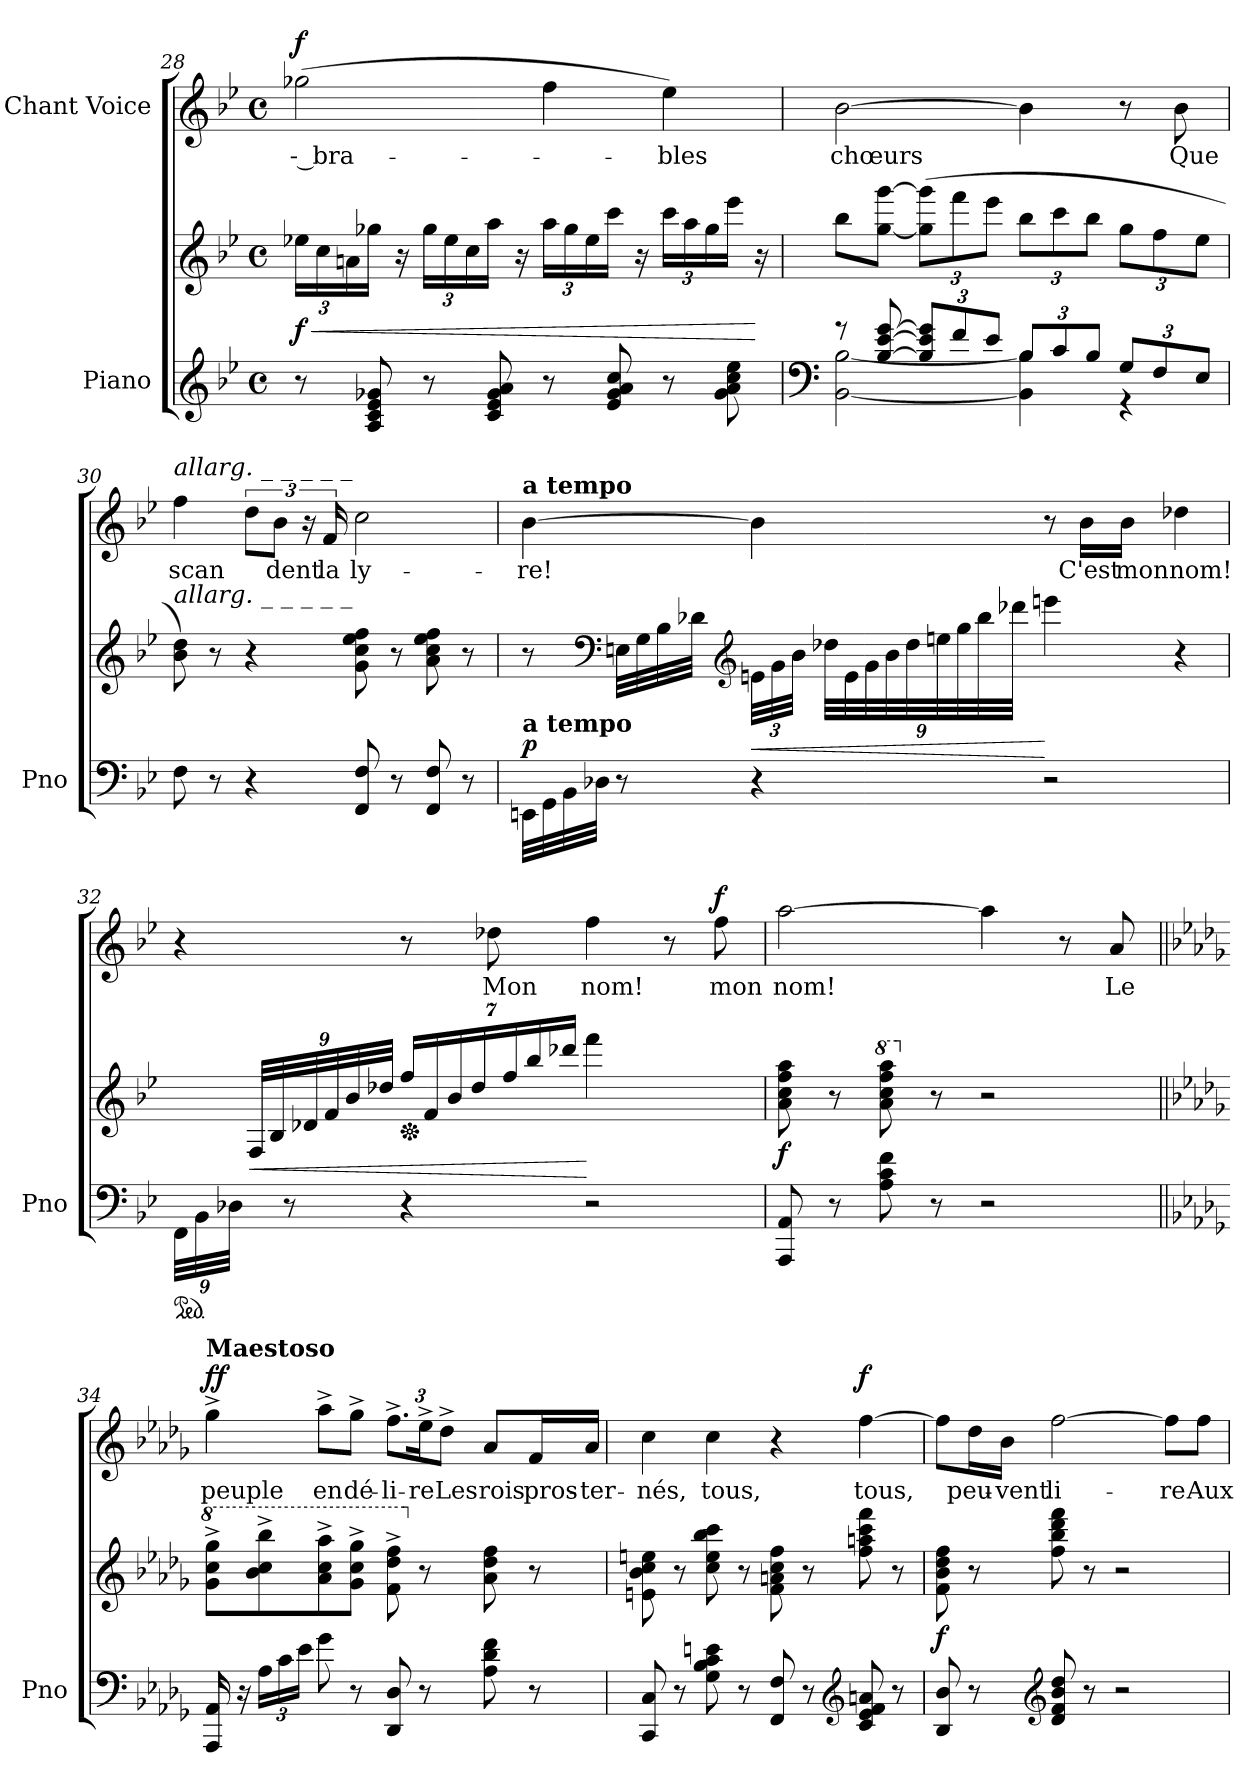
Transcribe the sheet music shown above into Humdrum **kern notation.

**kern	**kern	**dynam	**kern	**text	**dynam
*part2	*part2	*part2	*part1	*part1	*part1
*staff3	*staff2	*staff2/3	*staff1	*staff1	*staff1
*I"Piano	*	*	*I"Chant Voice	*	*
*I'Pno	*	*	*	*	*
*clefG2	*clefG2	*	*clefG2	*	*
*k[b-e-]	*k[b-e-]	*	*k[b-e-]	*	*
*M4/4	*M4/4	*	*M4/4	*	*
*met(c)	*met(c)	*	*met(c)	*	*
*	*Xbrackettup	*	*	*	*
=28	=28	=28	=28	=28	=28
!	!	!LO:HP:b	!	!	!
!	!	!LO:DY:n=1:b	!	!	!LO:DY:a
8r	24ee-X\LL	< f	(2gg-X\	-- bra-	f
.	24cc\	.	.	.	.
.	24an\	.	.	.	.
8A/ 8c/ 8e-/ 8g-X/	16gg-X\JJ	.	.	.	.
.	16r	.	.	.	.
8r	24gg-\LL	.	.	.	.
.	24ee-\	.	.	.	.
.	24cc\	.	.	.	.
8c/ 8e-/ 8g-/ 8a/	16aa\JJ	.	.	.	.
.	16r	.	.	.	.
8r	24aa\LL	.	4ff\	.	.
.	24gg-\	.	.	.	.
.	24ee-\	.	.	.	.
8e-/ 8g-/ 8a/ 8cc/	16ccc\JJ	.	.	.	.
.	16r	.	.	.	.
8r	24ccc\LL	.	4ee-\)	-bles	.
.	24aa\	.	.	.	.
.	24gg-\	.	.	.	.
8g-\ 8a\ 8cc\ 8ee-\	16eee-\JJ	.	.	.	.
.	16r	[	.	.	.
=29	=29	=29	=29	=29	=29
*clefF4	*	*	*	*	*
*^	*	*	*	*	*
!	!	!	!LO:DY:b	!	!	!
!	!	!	!LO:DY:n=1:b	!	!	!
8r	[2BB-\ [2B-\	8bb-\L	other-dynamics f	[2b-\	chœurs	.
[<8B-/ [<8e-/ [8g/	.	[8gg\ [8ggg\J	.	.	.	.
12B-/] 12e-/] 12g/]L	.	(12gg\] 12ggg\]L	.	.	.	.
12f/	.	12fff\	.	.	.	.
12e-/J	.	12eee-\J	.	.	.	.
*Xbrackettup	*	*	*	*	*	*
12B-/L	4BB-\] 4B-\]	12bb-\L	.	4b-\]	.	.
12c/	.	12ccc\	.	.	.	.
12B-/J	.	12bb-\J	.	.	.	.
12G/L	4r	12gg\L	.	8r	.	.
12F/	.	12ff\	.	.	.	.
.	.	.	.	8b-\	Que	.
12E-/J	.	12ee-\J	.	.	.	.
*v	*v	*	*	*	*	*
=30	=30	=30	=30	=30	=30
!	!	!	!LO:TX:i:t=allarg.   _     _     _     _     _	!	!
!	!LO:TX:i:t=allarg.   _     _     _     _     _	!	!	!	!
8F\	8b-\ 8dd\)	.	4ff\	-scan	.
8r	8r	.	.	.	.
4r	4r	.	12dd\L	.	.
.	.	.	12b-\J	dent	.
.	.	.	24r	.	.
.	.	.	24f/	la	.
8FF/ 8F/	8g\ 8cc\ 8ee-\ 8ff\	.	2cc\	ly-	.
8r	8r	.	.	.	.
8FF/ 8F/	8a\ 8cc\ 8ee-\ 8ff\	.	.	.	.
8r	8r	.	.	.	.
=31	=31	=31	=31	=31	=31
!	!	!	!LO:TX:a:B:t=a tempo	!	!
!LO:TX:a:B:t=a tempo	!	!	!	!	!
!	!	!LO:DY:a=2	!	!	!
32EEn\LLL	8r	p	[4b-\	-re!	.
32GG\	.	.	.	.	.
32BB-\	.	.	.	.	.
32D-X\JJJ	.	.	.	.	.
*	*clefF4	*	*	*	*
8r	32En\LLL	.	.	.	.
.	32G\	.	.	.	.
.	32B-\	.	.	.	.
.	32d-X\JJJ	.	.	.	.
*	*clefG2	*	*	*	*
*	*brackettup	*	*	*	*
!	!	!LO:HP:b	!	!	!
4r	48en\LLL	<	4b-\]	.	.
.	48g\	.	.	.	.
.	48b-\JJJ	.	.	.	.
.	48dd-X\LLL	.	.	.	.
.	48e/	.	.	.	.
.	48g/	.	.	.	.
.	48b-\	.	.	.	.
.	48dd-\	.	.	.	.
.	48een\	.	.	.	.
.	48gg\	.	.	.	.
.	48bb-\	.	.	.	.
.	48ddd-X\JJJ	.	.	.	.
2r	4eeen\	[	8r	.	.
.	.	.	16b-\LL	C'est	.
.	.	.	16b-\JJ	mon	.
.	4r	.	4dd-X\	nom!	.
=32	=32	=32	=32	=32	=32
*ped	*	*	*	*	*
*brackettup	*	*	*	*	*
*^	*^	*	*	*	*
(36FF\LLL	8ryy	1ryy	12ryy	.	4r	.	.
36BB-\	.	.	.	.	.	.	.
36D-X\JJJ	.	.	.	.	.	.	.
!	!	!	!	!LO:HP:b	!	!	!
3%2ryy	.	.	36F/LLL	<	.	.	.
.	.	.	36B-/	.	.	.	.
.	8r	.	.	.	.	.	.
.	.	.	36d-X/	.	.	.	.
.	.	.	36f/	.	.	.	.
.	.	.	36b-/	.	.	.	.
.	.	.	36dd-X/JJJ	.	.	.	.
*	*	*Xped	*	*	*	*	*
*	*	*	*Xbrackettup	*	*	*	*
.	4r	.	28ff/LL	.	8r	.	.
.	.	.	28f/	.	.	.	.
.	.	.	28b-/	.	.	.	.
.	.	.	28dd-/	.	.	.	.
.	.	.	.	.	8dd-X\	Mon	.
.	.	.	28ff/	.	.	.	.
.	.	.	28bb-/	.	.	.	.
.	.	.	28ddd-X/JJ	.	.	.	.
.	2r	.	4fff\)	[	4ff\	nom!	.
4ryy	.	.	4ryy	.	8r	.	.
!	!	!	!	!	!	!	!LO:DY:a
.	.	.	.	.	8ff\	mon	f
*v	*v	*	*	*	*	*	*
*	*v	*v	*	*	*	*
=33	=33	=33	=33	=33	=33
!	!	!LO:DY:b	!	!	!
8AAA/ 8AA/	8a\ 8cc\ 8ff\ 8aa\	f	[2aa\	nom!	.
8r	8r	.	.	.	.
*	*8va	*	*	*	*
8A\ 8c\ 8f\	8aa\ 8ccc\ 8fff\ 8aaa\	.	.	.	.
*	*X8va	*	*	*	*
8r	8r	.	.	.	.
2r	2r	.	4aa\]	.	.
.	.	.	8r	.	.
.	.	.	8a/	Le	.
=34||	=34||	=34||	=34||	=34||	=34||
*k[b-e-a-d-g-]	*k[b-e-a-d-g-]	*	*k[b-e-a-d-g-]	*	*
*	*8va	*	*	*	*
!	!	!	!LO:TX:a:B:t=Maestoso	!	!
!	!	!LO:DY:b	!	!	!
!	!	!LO:DY:n=1:b	!	!	!LO:DY:a
16AAA-/ 16AA-/	8gg-\^ 8ccc\^ 8ggg-\^L	ff other-dynamics	4gg-^\	peuple	ff
16r	.	.	.	.	.
*Xbrackettup	*	*	*	*	*
24A-\LL	8bb-\^ 8ccc\^ 8bbb-\^	.	.	.	.
24c\	.	.	.	.	.
24e-\JJ	.	.	.	.	.
8g-\	8aa-\^ 8ccc\^ 8aaa-\^	.	8aa-^\L	en	.
8r	8gg-\^ 8ccc\^ 8ggg-\^J	.	8gg-^\J	dé-	.
8DD-/ 8D-/	8ff\^ 8ddd-\^ 8fff\^	.	12.ff^\L	-li-	.
*	*X8va	*	*	*	*
8r	8r	.	24ee-^\K	-re	.
.	.	.	12dd-^\J	Les	.
8A-\ 8d-\ 8f\	8a-\ 8dd-\ 8ff\	.	8a-/L	rois	.
8r	8r	.	16f/L	pros-	.
.	.	.	16a-/JJ	-ter-	.
=35	=35	=35	=35	=35	=35
8CC/ 8C/	8en\ 8b-\ 8cc\ 8een\	.	4cc\	-nés,	.
8r	8r	.	.	.	.
8G-\ 8B-\ 8c\ 8en\	8cc\ 8ee\ 8bb-\ 8ccc\	.	4cc\	tous,	.
8r	8r	.	.	.	.
8FF/ 8F/	8f\ 8an\ 8cc\ 8ff\	.	4r	.	.
8r	8r	.	.	.	.
*clefG2	*	*	*	*	*
!	!	!	!	!	!LO:DY:a
8c/ 8e/ 8f/ 8an/	8ff\ 8aan\ 8ccc\ 8fff\	.	[4ff\	tous,	f
8r	8r	.	.	.	.
=36	=36	=36	=36	=36	=36
!	!	!LO:DY:b	!	!	!
8B-/ 8b-/	8f\ 8b-\ 8dd-\ 8ff\	f	8ff\L]	.	.
8r	8r	.	16dd-\L	peu-	.
.	.	.	16b-\JJ	-vent	.
*clefG2	*	*	*	*	*
8d-/ 8f/ 8b-/ 8dd-/	8ff\ 8bb-\ 8ddd-\ 8fff\	.	[2ff\	li-	.
8r	8r	.	.	.	.
2r	2r	.	.	.	.
.	.	.	8ff\L]	-re	.
.	.	.	8ff\J	Aux	.
=	=	=	=	=	=
*-	*-	*-	*-	*-	*-
